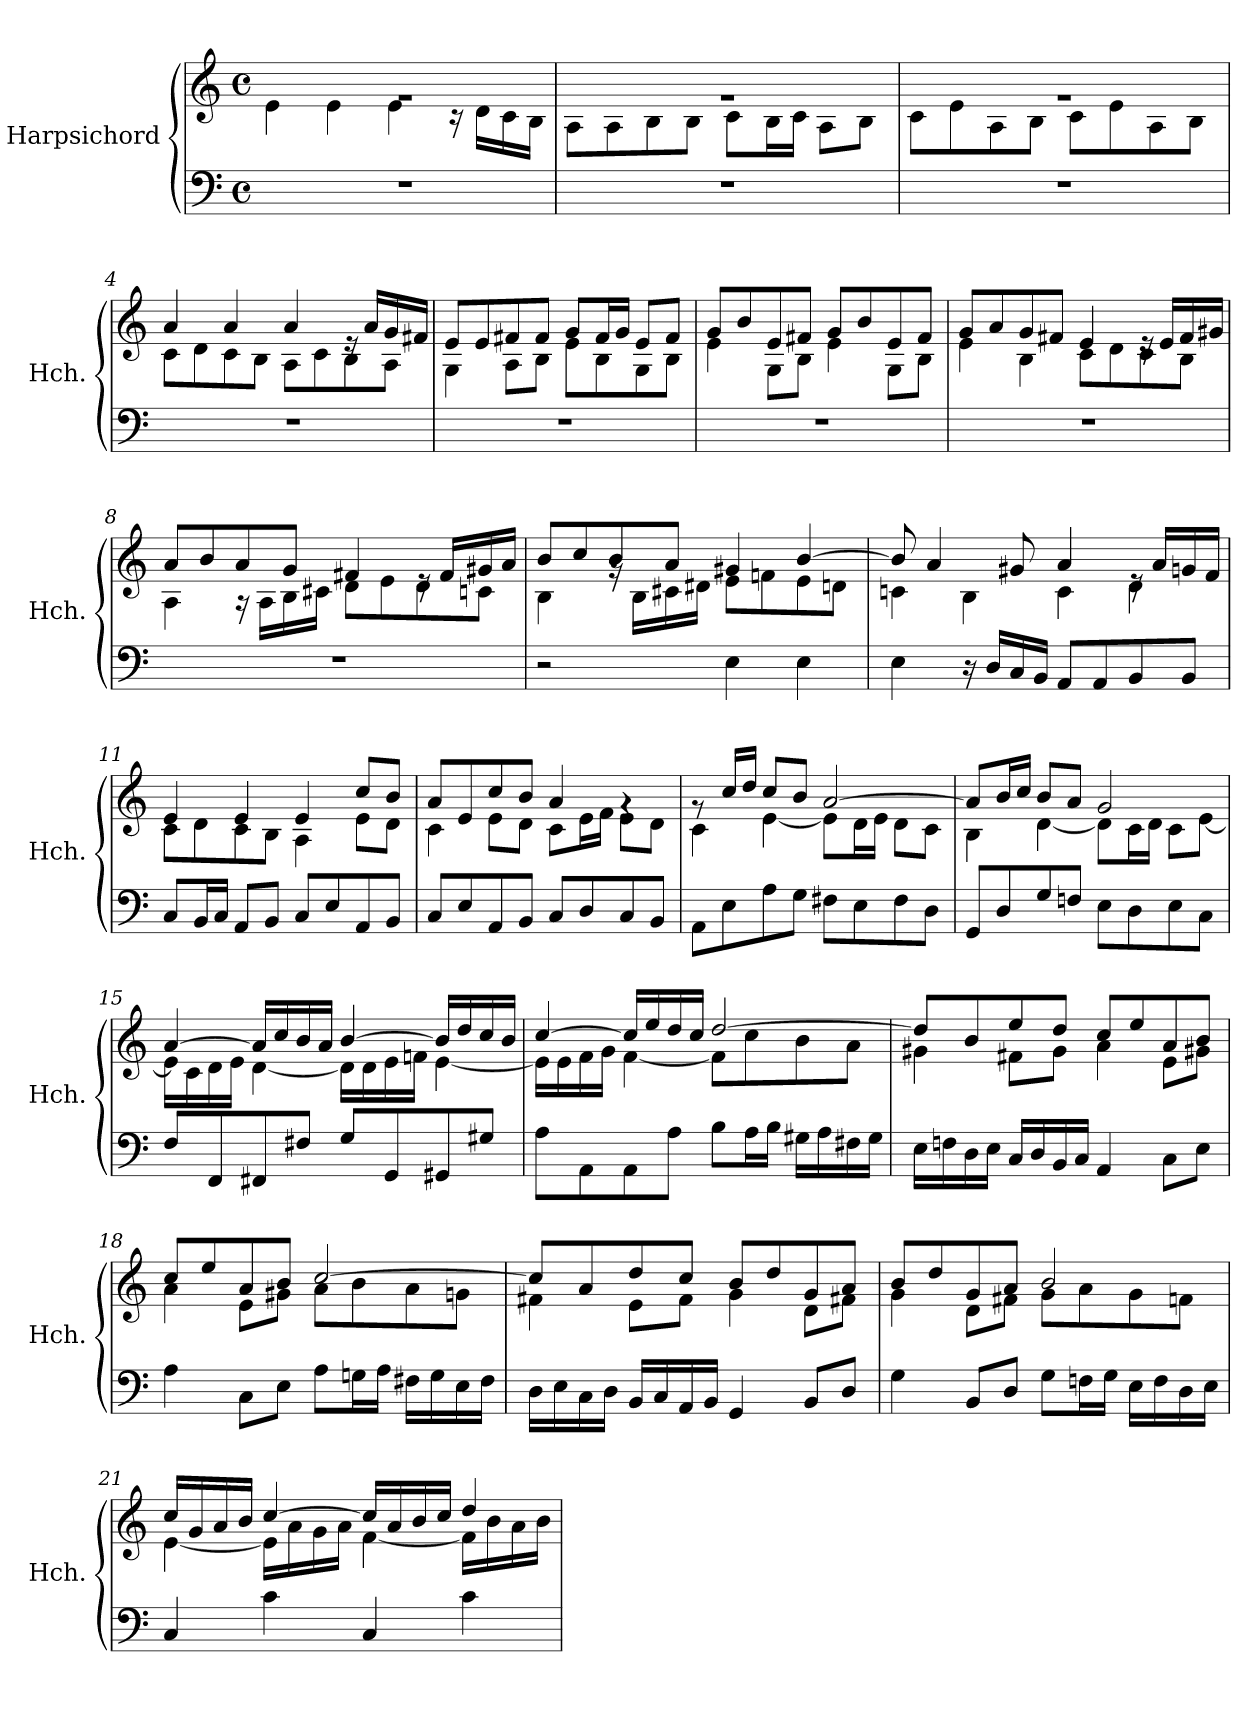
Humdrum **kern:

**kern	**kern
*part1	*part1
*staff2	*staff1
*I"Harpsichord	*
*I'Hch.	*
*clefF4	*clefG2
*k[]	*k[]
*M4/4	*M4/4
*met(c)	*met(c)
*MM80	*MM80
=1	=1
*	*^
1r	1rg	4e\
.	.	4e\
.	.	4e\
.	.	16r
.	.	16d\LL
.	.	16c\
.	.	16B\JJ
=2	=2	=2
1r	1rg	8A\L
.	.	8A\
.	.	8B\
.	.	8B\J
.	.	8c\L
.	.	16B\L
.	.	16c\JJ
.	.	8A\L
.	.	8B\J
=3	=3	=3
1r	1rg	8c\L
.	.	8e\
.	.	8A\
.	.	8B\J
.	.	8c\L
.	.	8e\
.	.	8A\
.	.	8B\J
=4	=4	=4
1r	4a/	8c\L
.	.	8d\
.	4a/	8c\
.	.	8B\J
.	4a/	8A\L
.	.	8c\
.	16re	8B\
.	16a/LL	.
.	16g/	8A\J
.	16f#X/JJ	.
=5	=5	=5
1r	8e/L	4G\
.	8e/	.
.	8f#X/	8A\L
.	8f#/J	8B\J
.	8g/L	8e\L
.	16f#/L	8B\
.	16g/JJ	.
.	8e/L	8G\
.	8f#/J	8B\J
!!LO:LB:g=z	!!
=6	=6	=6
1r	8g/L	4e\
.	8b/	.
.	8e/	8G\L
.	8f#X/J	8B\J
.	8g/L	4e\
.	8b/	.
.	8e/	8G\L
.	8f#/J	8B\J
=7	=7	=7
1r	8g/L	4e\
.	8a/	.
.	8g/	4B\
.	8f#X/J	.
.	4e/	8c\L
.	.	8d\
.	16re	8c\
.	16e/LL	.
.	16f#/	8B\J
.	16g#X/JJ	.
=8	=8	=8
1r	8a/L	4A\
.	8b/	.
.	8a/	16r
.	.	16A\LL
.	8g/J	16B\
.	.	16c#X\JJ
.	4f#X/	8d\L
.	.	8e\
.	16re	8d\
.	16f#/LL	.
.	16g#X/	8cn\J
.	16a/JJ	.
=9	=9	=9
2r	8b/L	4B\
.	8cc/	.
.	8b/	16rg
.	.	16B\LL
.	8a/J	16c#X\
.	.	16d#X\JJ
4E\	4g#X/	8e\L
.	.	8fn\
4E\	[4b/	8e\
.	.	8dn\J
!!LO:LB:g=z	!!
=10	=10	=10
4E\	8b/]	4cn\
.	4a/	.
16r	.	4B\
16D/LL	.	.
16C/	8g#X/	.
16BB/JJ	.	.
8AA/L	4a/	4c\
8AA/	.	.
8BB/	16re	4d\
.	16a/LL	.
8BB/J	16gn/	.
.	16f/JJ	.
=11	=11	=11
8C/L	4e/	8c\L
16BB/L	.	8d\
16C/JJ	.	.
8AA/L	4e/	8c\
8BB/J	.	8B\J
8C/L	4e/	4A\
8E/	.	.
8AA/	8cc/L	8e\L
8BB/J	8b/J	8d\J
=12	=12	=12
8C/L	8a/L	4c\
8E/	8e/	.
8AA/	8cc/	8e\L
8BB/J	8b/J	8d\J
8C/L	4a/	8c\L
8D/	.	16e\L
.	.	16f\JJ
8C/	4rg	8e\L
8BB/J	.	8d\J
=13	=13	=13
8AA\L	8rg	4c\
8E\	16cc/LL	.
.	16dd/JJ	.
8A\	8cc/L	[4e\
8G\J	8b/J	.
8F#X\L	[2a/	8e\L]
8E\	.	16d\L
.	.	16e\JJ
8F#\	.	8d\L
8D\J	.	8c\J
=14	=14	=14
8GG/L	8a/L]	4B\
8D/	16b/L	.
.	16cc/JJ	.
8G/	8b/L	[4d\
8Fn/J	8a/J	.
8E\L	2g/	8d\L]
8D\	.	16c\L
.	.	16d\JJ
8E\	.	8c\L
8C\J	.	[8e\J
!!LO:PB:g=z	!!
=15	=15	=15
8F/L	[4a/	16e\LL]
.	.	16c\
8FF/	.	16d\
.	.	16e\JJ
8FF#X/	16a/LL]	[4d\
.	16cc/	.
8F#X/J	16b/	.
.	16a/JJ	.
8G/L	[4b/	16d\LL]
.	.	16d\
8GG/	.	16e\
.	.	16fn\JJ
8GG#X/	16b/LL]	[4e\
.	16dd/	.
8G#X/J	16cc/	.
.	16b/JJ	.
=16	=16	=16
8A\L	[4cc/	16e\LL]
.	.	16e\
8AA\	.	16f\
.	.	16g\JJ
8AA\	16cc/LL]	[4f\
.	16ee/	.
8A\J	16dd/	.
.	16cc/JJ	.
8B\L	[2dd/	8f\L]
16A\L	.	8cc\
16B\JJ	.	.
16G#X\LL	.	8b\
16A\	.	.
16F#X\	.	8a\J
16G#\JJ	.	.
=17	=17	=17
16E\LL	8dd/L]	4g#X\
16Fn\	.	.
16D\	8b/	.
16E\JJ	.	.
16C/LL	8ee/	8f#X\L
16D/	.	.
16BB/	8dd/J	8g#\J
16C/JJ	.	.
4AA/	8cc/L	4a\
.	8ee/	.
8C\L	8a/	8e\L
8E\J	8b/J	8g#X\J
=18	=18	=18
4A\	8cc/L	4a\
.	8ee/	.
8C\L	8a/	8e\L
8E\J	8b/J	8g#X\J
8A\L	[2cc/	8a\L
16Gn\L	.	8b\
16A\JJ	.	.
16F#X\LL	.	8a\
16G\	.	.
16E\	.	8gn\J
16F#\JJ	.	.
!!LO:LB:g=z	!!
=19	=19	=19
16D\LL	8cc/L]	4f#X\
16E\	.	.
16C\	8a/	.
16D\JJ	.	.
16BB/LL	8dd/	8e\L
16C/	.	.
16AA/	8cc/J	8f#\J
16BB/JJ	.	.
4GG/	8b/L	4g\
.	8dd/	.
8BB/L	8g/	8d\L
8D/J	8a/J	8f#X\J
=20	=20	=20
4G\	8b/L	4g\
.	8dd/	.
8BB/L	8g/	8d\L
8D/J	8a/J	8f#X\J
8G\L	2b/	8g\L
16Fn\L	.	8a\
16G\JJ	.	.
16E\LL	.	8g\
16F\	.	.
16D\	.	8fn\J
16E\JJ	.	.
=21	=21	=21
4C/	16cc/LL	[4e\
.	16g/	.
.	16a/	.
.	16b/JJ	.
4c\	[4cc/	16e\LL]
.	.	16a\
.	.	16g\
.	.	16a\JJ
4C/	16cc/LL]	[4f\
.	16a/	.
.	16b/	.
.	16cc/JJ	.
4c\	4dd/	16f\LL]
.	.	16b\
.	.	16a\
.	.	16b\JJ
*	*v	*v
=	=
*-	*-
